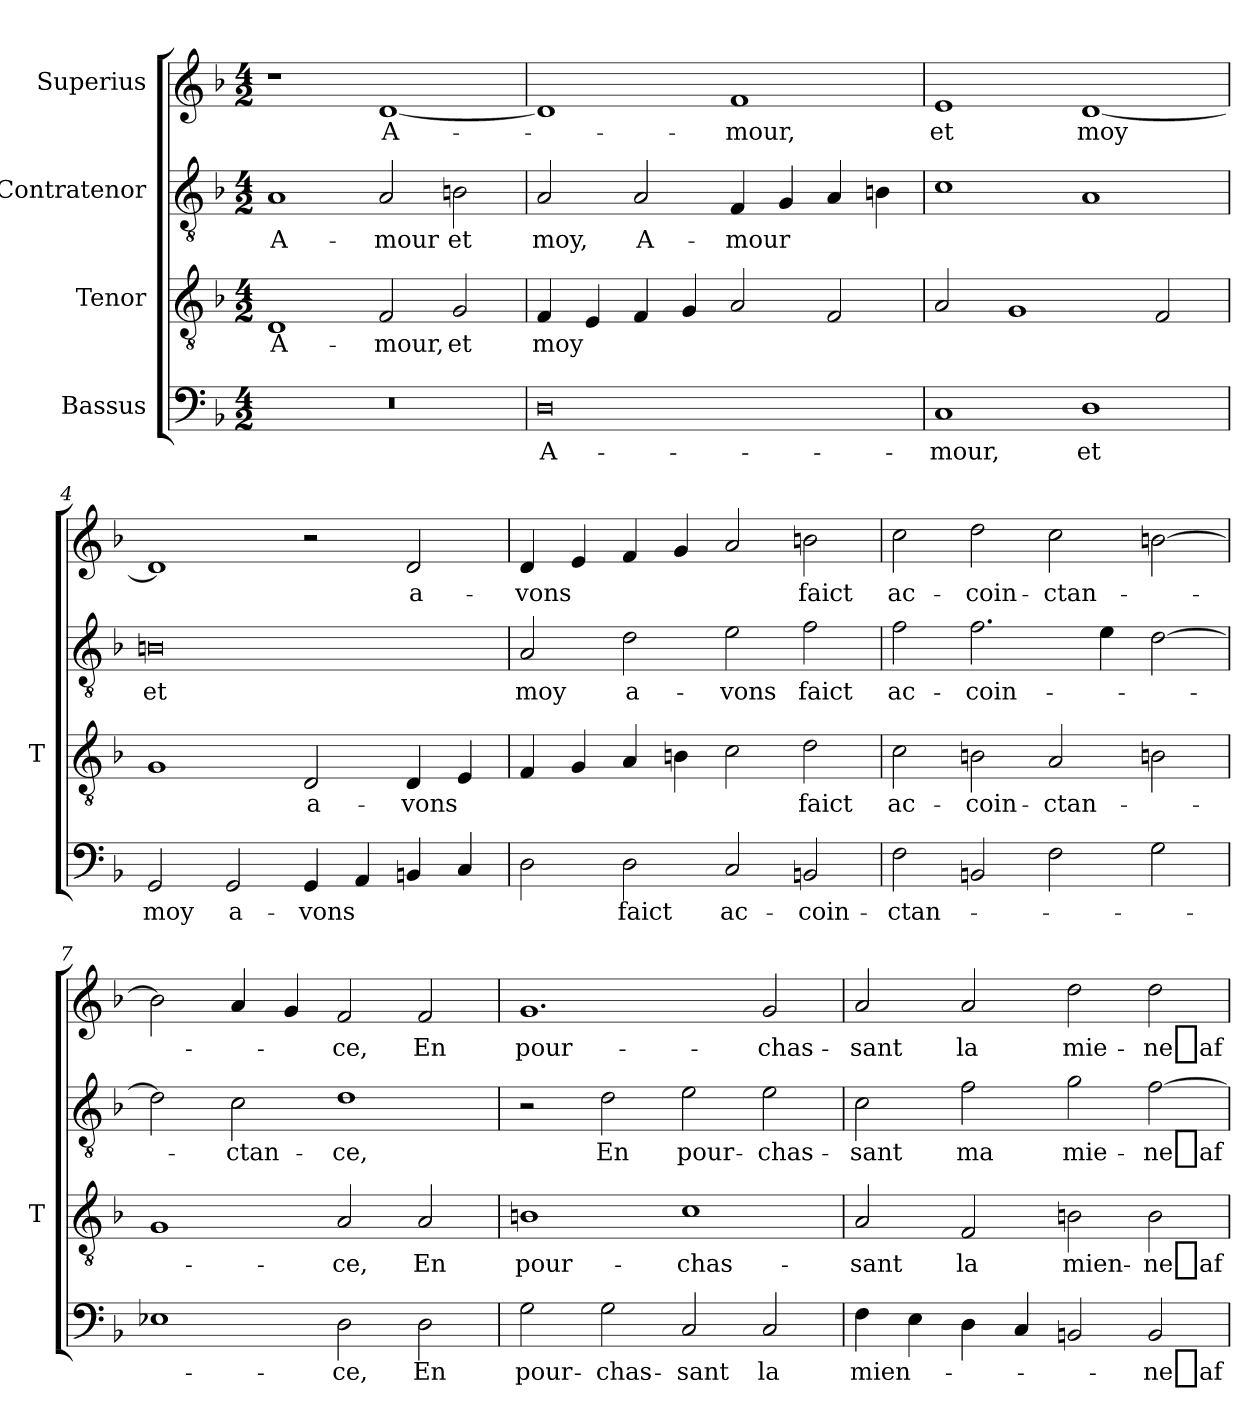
**kern	**text	**kern	**text	**kern	**text	**kern	**text
*part4	*part4	*part3	*part3	*part2	*part2	*part1	*part1
*staff4	*staff4	*staff3	*staff3	*staff2	*staff2	*staff1	*staff1
*I"Bassus	*	*I"Tenor	*	*I"Contratenor	*	*I"Superius	*
*	*	*I'T	*	*	*	*	*
*clefF4	*	*clefGv2	*	*clefGv2	*	*clefG2	*
*k[b-]	*	*k[b-]	*	*k[b-]	*	*k[b-]	*
*M4/2	*	*M4/2	*	*M4/2	*	*M4/2	*
=1	=1	=1	=1	=1	=1	=1	=1
0r	.	1D	A-	1A	A-	1r	.
.	.	2F	-mour,	2A	-mour	[1d	A-
.	.	2G	-et	2Bn	-et	.	.
=2	=2	=2	=2	=2	=2	=2	=2
0D	A-	4F	-moy	2A	-moy,	1d]	.
.	.	4E	.	.	.	.	.
.	.	4F	.	2A	A-	.	.
.	.	4G	.	.	.	.	.
.	.	2A	.	4F	-mour	1f	-mour,
.	.	.	.	4G	.	.	.
.	.	2F	.	4A	.	.	.
.	.	.	.	4Bn	.	.	.
=3	=3	=3	=3	=3	=3	=3	=3
1C	-mour,	2A	.	1c	.	1e	-et
.	.	1G	.	.	.	.	.
1D	-et	.	.	1A	.	[1d	-moy
.	.	2F	.	.	.	.	.
=4	=4	=4	=4	=4	=4	=4	=4
2GG	-moy	1G	.	0Bn	-et	1d]	.
2GG	a-	.	.	.	.	.	.
4GG	-vons	2D	a-	.	.	2r	.
4AA	.	.	.	.	.	.	.
4BB	.	4D	-vons	.	.	2d	a-
4C	.	4E	.	.	.	.	.
=5	=5	=5	=5	=5	=5	=5	=5
2D	.	4F	.	2A	-moy	4d	-vons
.	.	4G	.	.	.	4e	.
2D	-faict	4A	.	2d	a-	4f	.
.	.	4Bn	.	.	.	4g	.
2C	ac-	2c	.	2e	-vons	2a	.
2BB	coin-	2d	-faict	2f	-faict	2bn	-faict
=6	=6	=6	=6	=6	=6	=6	=6
2F	ctan-	2c	ac-	2f	ac-	2cc	ac-
2BB	.	2Bn	coin-	2.f	coin-	2dd	coin-
2F	.	2A	ctan-	.	.	2cc	ctan-
.	.	.	.	4e	.	.	.
2G	.	2Bn	.	[2d	.	[2bn	.
=7	=7	=7	=7	=7	=7	=7	=7
1E-X	.	1G	.	2d]	.	2b]	.
.	.	.	.	2c	ctan-	4a	.
.	.	.	.	.	.	4g	.
2D	-ce,	2A	-ce,	1d	-ce,	2f	-ce,
2D	-En	2A	-En	.	.	2f	-En
=8	=8	=8	=8	=8	=8	=8	=8
2G	pour-	1Bn	pour-	2r	.	1.g	pour-
2G	chas-	.	.	2d	-En	.	.
2C	-sant	1c	chas-	2e	pour-	.	.
2C	-la	.	.	2e	chas-	2g	chas-
=9	=9	=9	=9	=9	=9	=9	=9
4F	mien-	2A	-sant	2c	-sant	2a	-sant
4E	.	.	.	.	.	.	.
4D	.	2F	-la	2f	-ma	2a	-la
4C	.	.	.	.	.	.	.
2BB	.	2Bn	mien-	2g	mie-	2dd	mie-
2BB	ne_af-	2B	ne_af-	[2f	ne_af-	2dd	ne_af-
=	=	=	=	=	=	=	=
*-	*-	*-	*-	*-	*-	*-	*-
